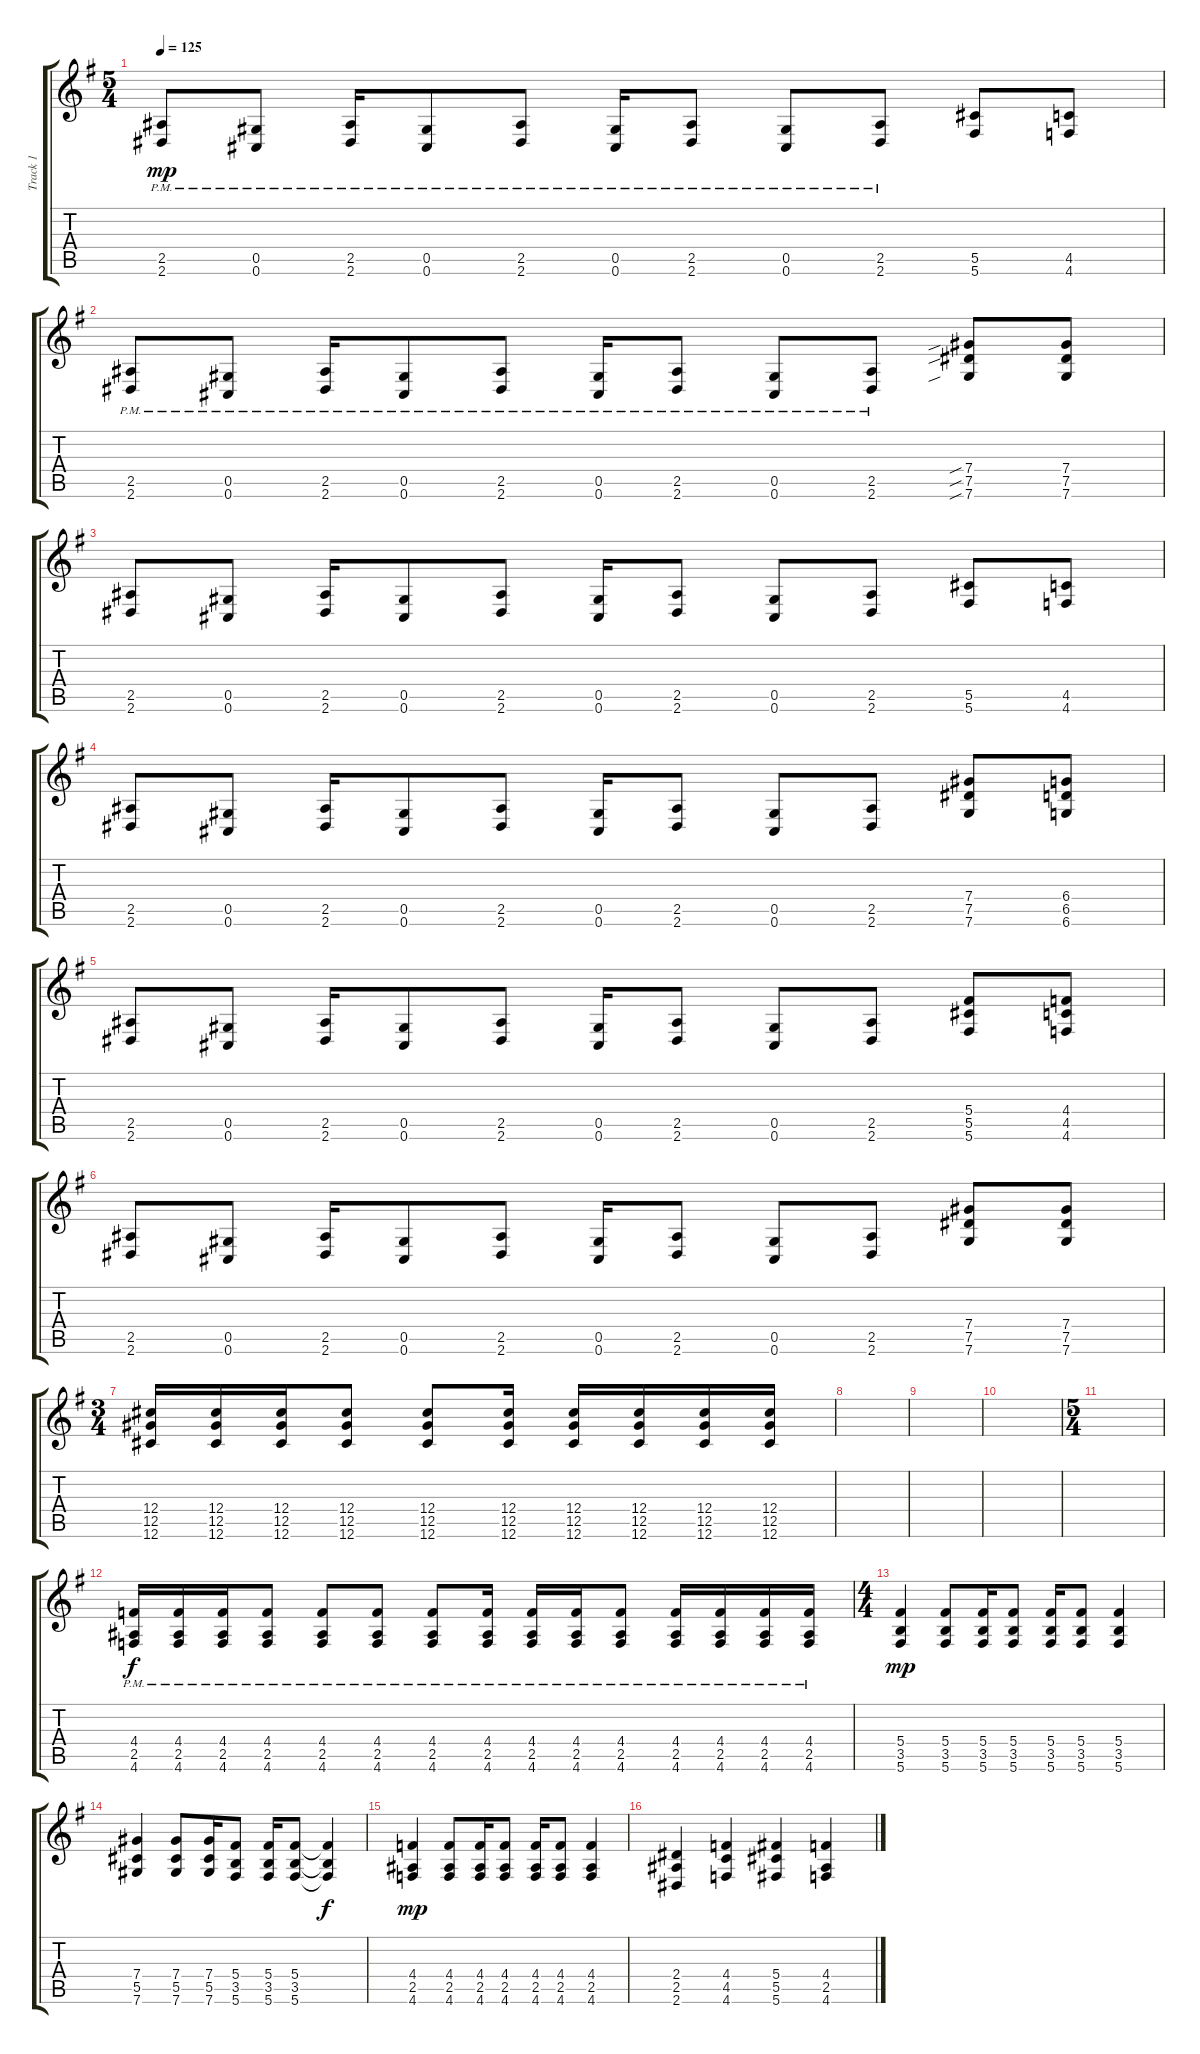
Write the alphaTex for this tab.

\track ("Track 1" "Track 1") {instrument distortionguitar}
\staff {score tabs}
\tuning (Eb4 Bb3 Gb3 Db3 Ab2 Db2) {hide}
\ts (5 4)
\tempo 125
\clef g2
\ks eminor
(2.5{pm} 2.6{pm}).8{dy mp} (0.5{pm} 0.6{pm}).8 (2.5{pm} 2.6{pm}).16 (0.5{pm} 0.6{pm}).8 (2.5{pm} 2.6{pm}).8 (0.5{pm} 0.6{pm}).16 (2.5{pm} 2.6{pm}).8 (0.5{pm} 0.6{pm}).8 (2.5{pm} 2.6{pm}).8 (5.5 5.6).8 (4.5 4.6).8 |
(2.5{pm} 2.6{pm}).8 (0.5{pm} 0.6{pm}).8 (2.5{pm} 2.6{pm}).16 (0.5{pm} 0.6{pm}).8 (2.5{pm} 2.6{pm}).8 (0.5{pm} 0.6{pm}).16 (2.5{pm} 2.6{pm}).8 (0.5{pm} 0.6{pm}).8 (2.5{pm} 2.6{pm}).8 (7.4{sib} 7.5{sib} 7.6{sib}).8 (7.4 7.5 7.6).8 |
(2.5 2.6).8 (0.5 0.6).8 (2.5 2.6).16 (0.5 0.6).8 (2.5 2.6).8 (0.5 0.6).16 (2.5 2.6).8 (0.5 0.6).8 (2.5 2.6).8 (5.5 5.6).8 (4.5 4.6).8 |
(2.5 2.6).8 (0.5 0.6).8 (2.5 2.6).16 (0.5 0.6).8 (2.5 2.6).8 (0.5 0.6).16 (2.5 2.6).8 (0.5 0.6).8 (2.5 2.6).8 (7.4 7.5 7.6).8 (6.4 6.5 6.6).8 |
(2.5 2.6).8 (0.5 0.6).8 (2.5 2.6).16 (0.5 0.6).8 (2.5 2.6).8 (0.5 0.6).16 (2.5 2.6).8 (0.5 0.6).8 (2.5 2.6).8 (5.4 5.5 5.6).8 (4.4 4.5 4.6).8 |
(2.5 2.6).8 (0.5 0.6).8 (2.5 2.6).16 (0.5 0.6).8 (2.5 2.6).8 (0.5 0.6).16 (2.5 2.6).8 (0.5 0.6).8 (2.5 2.6).8 (7.4 7.5 7.6).8 (7.4 7.5 7.6).8 |
\ts (3 4)
(12.4 12.5 12.6).16 (12.4 12.5 12.6).16 (12.4 12.5 12.6).16 (12.4 12.5 12.6).8 (12.4 12.5 12.6).8 (12.4 12.5 12.6).16 (12.4 12.5 12.6).16 (12.4 12.5 12.6).16 (12.4 12.5 12.6).16 (12.4 12.5 12.6).16 |
|
|
|
\ts (5 4)
|
(4.4{pm} 2.5{pm} 4.6{pm}).16{dy f} (4.4{pm} 2.5{pm} 4.6{pm}).16 (4.4{pm} 2.5{pm} 4.6{pm}).16 (4.4{pm} 2.5{pm} 4.6{pm}).8 (4.4{pm} 2.5{pm} 4.6{pm}).8 (4.4{pm} 2.5{pm} 4.6{pm}).8 (4.4{pm} 2.5{pm} 4.6{pm}).8 (4.4{pm} 2.5{pm} 4.6{pm}).16 (4.4{pm} 2.5{pm} 4.6{pm}).16 (4.4{pm} 2.5{pm} 4.6{pm}).16 (4.4{pm} 2.5{pm} 4.6{pm}).8 (4.4{pm} 2.5{pm} 4.6{pm}).16 (4.4{pm} 2.5{pm} 4.6{pm}).16 (4.4{pm} 2.5{pm} 4.6{pm}).16 (4.4{pm} 2.5{pm} 4.6{pm}).16 |
\ts (4 4)
(5.4 3.5 5.6).4{dy mp} (5.4 3.5 5.6).8 (5.4 3.5 5.6).16 (5.4 3.5 5.6).8 (5.4 3.5 5.6).16 (5.4 3.5 5.6).8 (5.4 3.5 5.6).4 |
(7.4 5.5 7.6).4 (7.4 5.5 7.6).8 (7.4 5.5 7.6).16 (5.4 3.5 5.6).8 (5.4 3.5 5.6).16 (5.4 3.5 5.6).8 (5.4{t} 3.5{t} 5.6{t}).4{dy f} |
(4.4 2.5 4.6).4{dy mp} (4.4 2.5 4.6).8 (4.4 2.5 4.6).16 (4.4 2.5 4.6).8 (4.4 2.5 4.6).16 (4.4 2.5 4.6).8 (4.4 2.5 4.6).4 |
(2.4 2.5 2.6).4 (4.4 4.5 4.6).4 (5.4 5.5 5.6).4 (4.4 2.5 4.6).4
